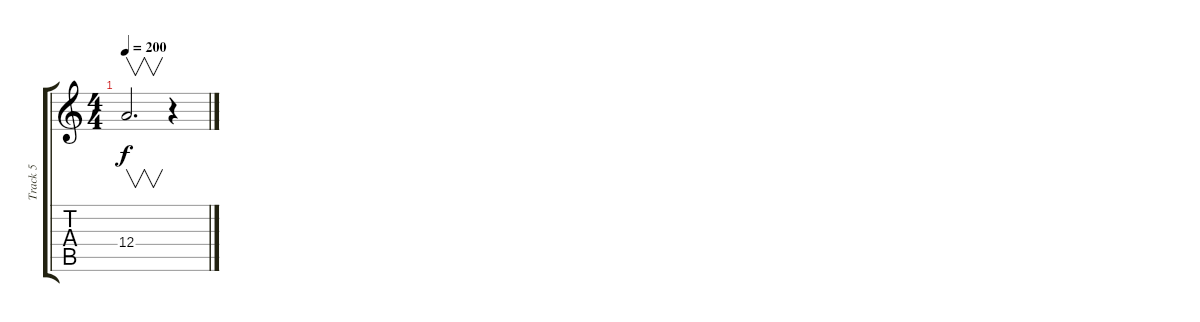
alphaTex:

\track ("Track 5" "Track 5") {instrument overdrivenguitar}
\staff {score tabs}
\tuning (B3 Gb3 D3 A2 E2 B1) {hide}
\ts (4 4)
\tempo 200
\clef g2
\ks c
12.4.2{v d dy f} r.4
